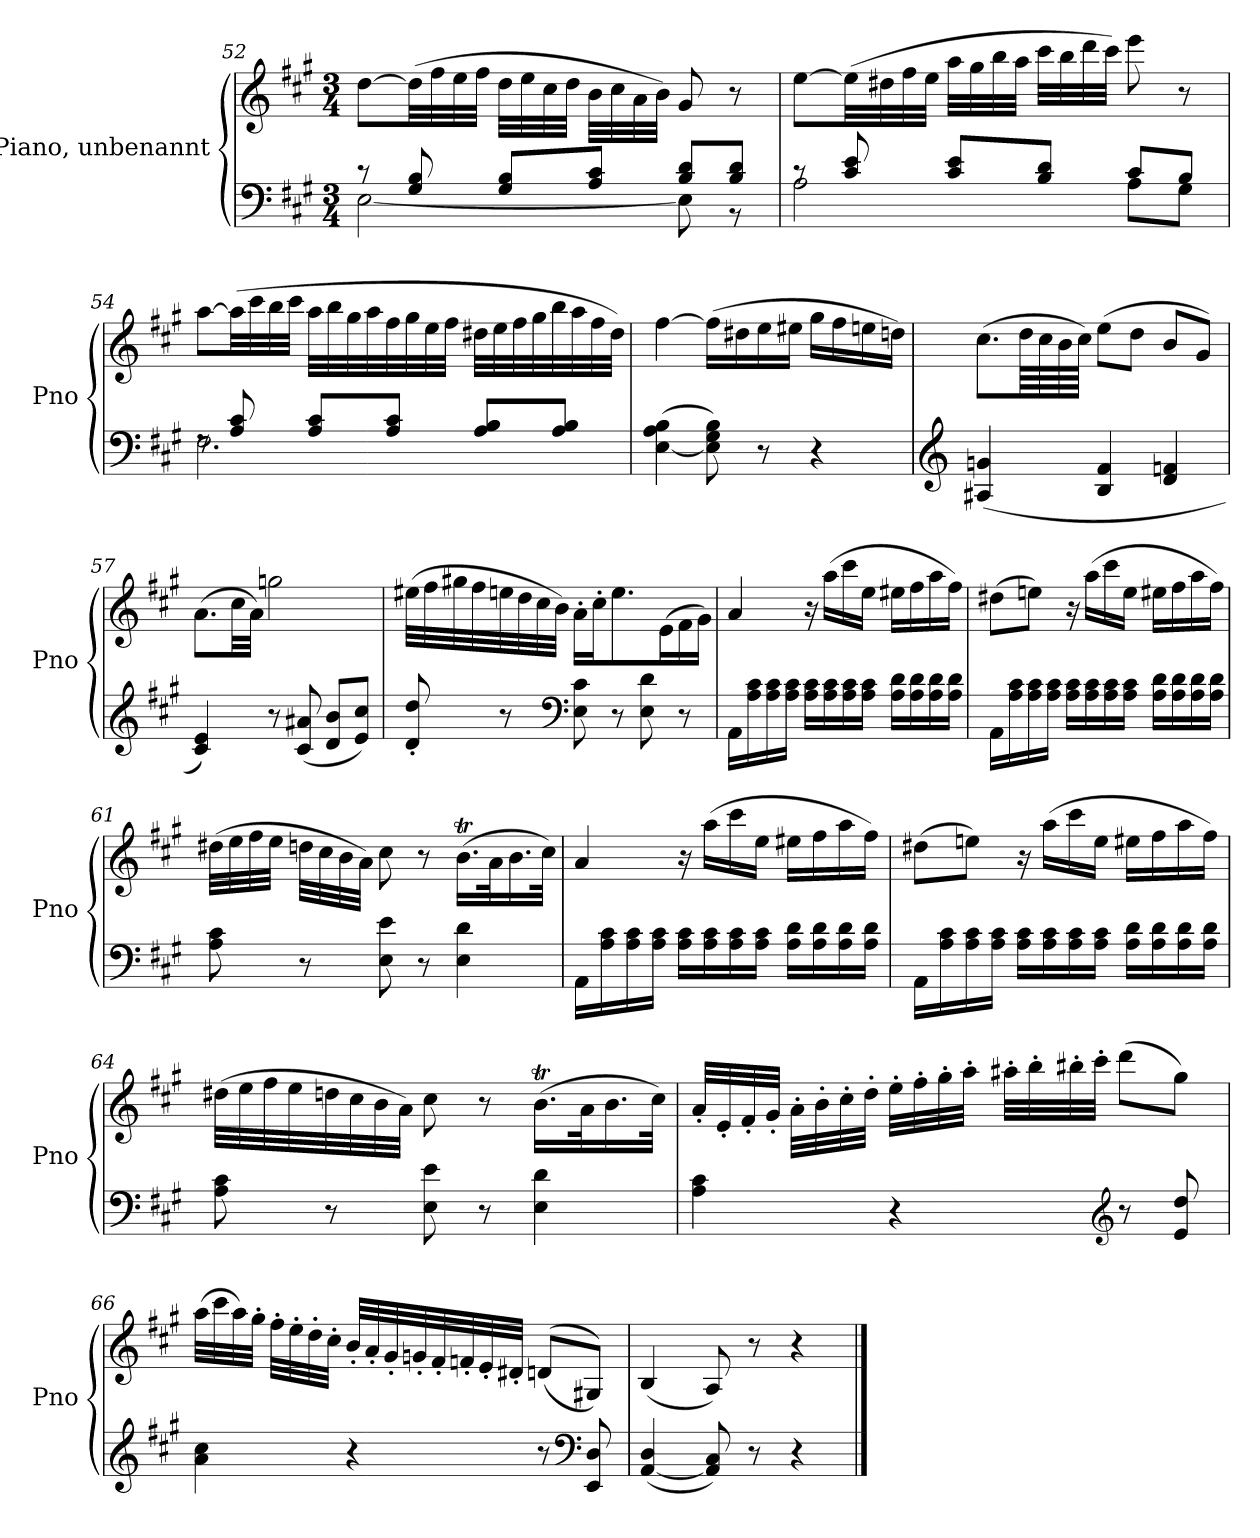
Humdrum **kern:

**kern	**kern
*part2	*part1
*staff2	*staff1
*I"Piano, unbenannt	*I"Piano, unbenannt
*I'Pno	*I'Pno
!!LO:LB:g=z
*clefF4	*clefG2
*k[f#c#g#]	*k[f#c#g#]
*M3/4	*M3/4
=52	=52
*^	*
8r	[2E\	[8dd\L
8G#/ 8B/	.	(>32dd\LL]
.	.	32ff#\
.	.	32ee\
.	.	32ff#\JJJ
8G#/ 8B/L	.	32dd\LLL
.	.	32ee\
.	.	32cc#\
.	.	32dd\JJJ
8A/ 8c#/J	.	32b\LLL
.	.	32cc#\
.	.	32a\
.	.	32b\JJJ)
8B/ 8d/L	8E\]	8g#/
8B/ 8d/J	8r	8r
=53	=53	=53
8rc	2A\	[8ee\L
8c#/ 8e/	.	(>32ee\LL]
.	.	32dd#X\
.	.	32ff#\
.	.	32ee\JJJ
8c#/ 8e/L	.	32aa\LLL
.	.	32gg#\
.	.	32bb\
.	.	32aa\JJJ
8B/ 8d/J	.	32ccc#\LLL
.	.	32bb\
.	.	32ddd\
.	.	32ccc#\JJJ)
8c#/L	8A\L	8eee\
8B/J	8G#\J	8r
!!LO:LB:g=z
=54	=54	=54
8rF	2.F#\	[8aa\L
8A/ 8c#/	.	(>32aa\LL]
.	.	32ccc#\
.	.	32bb\
.	.	32ccc#\JJJ
8A/ 8c#/L	.	32aa\LLL
.	.	32bb\
.	.	32gg#\
.	.	32aa\
8A/ 8c#/J	.	32ff#\
.	.	32gg#\
.	.	32ee\
.	.	32ff#\JJJ
8A/ 8B/L	.	32dd#X\LLL
.	.	32ee\
.	.	32ff#\
.	.	32gg#\
8A/ 8B/J	.	32bb\
.	.	32aa\
.	.	32ff#\
.	.	32dd#\JJJ)
*v	*v	*
=55	=55
(>[4E\ 4A\ 4B\	[4ff#\
8E\] 8G#\ 8B\)	(>16ff#\LL]
.	16dd#X\
8r	16ee\
.	16ee#X\JJ
4r	16gg#\LL
.	16ff#\
.	16een\
.	16ddn\JJ)
!!LO:LB:g=z
=56	=56
*clefG2	*
(<4A#X/ 4gn/	(>8.cc#\L
.	64dd\LLL
.	64cc#\
.	64b\
.	64cc#\JJJJ)
4B/ 4f#/	(>8ee\L
.	8dd\J
4d/ 4fn/	8b/L
.	8g#/J)
=57	=57
4c#/ 4e/)	(>8.a\L
.	32cc#\LL
.	32a\JJJ)
8r	2ggn\
(<8c#/ 8a#X/	.
8d/ 8b/L	.
8e/ 8cc#/J)	.
!!LO:LB:g=z
=58	=58
8d/' 8dd/'	(>32ee#X\LLL
.	32ff#\
.	32gg#X\
.	32ff#\
8r	32een\
.	32dd\
.	32cc#\
.	32b\JJJ)
*clefF4	*
8E\ 8c#\	16a'\LL
.	16cc#'\J
8r	8.ee\
8E\ 8d\	.
.	(>16e\L
8r	16f#\
.	16g#\JJ)
=59	=59
16AA\LL	4a/
16A\ 16c#\	.
16A\ 16c#\	.
16A\ 16c#\JJ	.
16A\ 16c#\LL	16r
16A\ 16c#\	(<16aa\LL
16A\ 16c#\	16ccc#\
16A\ 16c#\JJ	16ee\JJ
16A\ 16d\LL	16ee#X\LL
16A\ 16d\	16ff#\
16A\ 16d\	16aa\
16A\ 16d\JJ	16ff#\JJ)
!!LO:PB:g=z
=60	=60
16AA\LL	(>8dd#X\L
16A\ 16c#\	.
16A\ 16c#\	8een\J)
16A\ 16c#\JJ	.
16A\ 16c#\LL	16r
16A\ 16c#\	(<16aa\LL
16A\ 16c#\	16ccc#\
16A\ 16c#\JJ	16ee\JJ
16A\ 16d\LL	16ee#X\LL
16A\ 16d\	16ff#\
16A\ 16d\	16aa\
16A\ 16d\JJ	16ff#\JJ)
=61	=61
8A\ 8c#\	(>32dd#X\LLL
.	32ee\
.	32ff#\
.	32ee\JJJ
8r	32ddn\LLL
.	32cc#\
.	32b\
.	32a\JJJ)
8E\ 8e\	8cc#\
8r	8r
4E\ 4d\	(>16.bT\LL
.	32a\K
.	16.b\
.	32cc#\JJk)
!!LO:LB:g=z
=62	=62
16AA\LL	4a/
16A\ 16c#\	.
16A\ 16c#\	.
16A\ 16c#\JJ	.
16A\ 16c#\LL	16r
16A\ 16c#\	(<16aa\LL
16A\ 16c#\	16ccc#\
16A\ 16c#\JJ	16ee\JJ
16A\ 16d\LL	16ee#X\LL
16A\ 16d\	16ff#\
16A\ 16d\	16aa\
16A\ 16d\JJ	16ff#\JJ)
=63	=63
16AA\LL	(>8dd#X\L
16A\ 16c#\	.
16A\ 16c#\	8een\J)
16A\ 16c#\JJ	.
16A\ 16c#\LL	16r
16A\ 16c#\	(<16aa\LL
16A\ 16c#\	16ccc#\
16A\ 16c#\JJ	16ee\JJ
16A\ 16d\LL	16ee#X\LL
16A\ 16d\	16ff#\
16A\ 16d\	16aa\
16A\ 16d\JJ	16ff#\JJ)
!!LO:LB:g=z
=64	=64
8A\ 8c#\	(>32dd#X\LLL
.	32ee\
.	32ff#\
.	32ee\
8r	32ddn\
.	32cc#\
.	32b\
.	32a\JJJ)
8E\ 8e\	8cc#\
8r	8r
4E\ 4d\	(>16.bT\LL
.	32a\K
.	16.b\
.	32cc#\JJk)
=65	=65
4A\ 4c#\	32a'/LLL
.	32e'/
.	32f#'/
.	32g#'/JJJ
.	32a'\LLL
.	32b'\
.	32cc#'\
.	32dd'\JJJ
4r	32ee'\LLL
.	32ff#'\
.	32gg#'\
.	32aa'\JJJ
.	32aa#X'\LLL
.	32bb'\
.	32bb#X'\
.	32ccc#'\JJJ
*clefG2	*
8r	(>8ddd\L
8e/ 8dd/	8gg#\J)
!!LO:LB:g=z
=66	=66
4a\ 4cc#\	(>32aa\LLL
.	32ccc#\
.	32aa\)
.	32gg#'\JJJ
.	32ff#'\LLL
.	32ee'\
.	32dd'\
.	32cc#'\JJJ
4r	32b'/LLL
.	32a'/
.	32g#'/
.	32gn'/
.	32f#'/
.	32fn'/
.	32e'/
.	32d#X'/JJJ
8r	(<(<8dn/L
*clefF4	*
8EE/ 8D/	8G#X/J))
=67	=67
(>[4AA/ 4D/	(<4B/
8AA/] 8C#/)	8A/)
8r	8r
4r	4r
==	==
*-	*-
